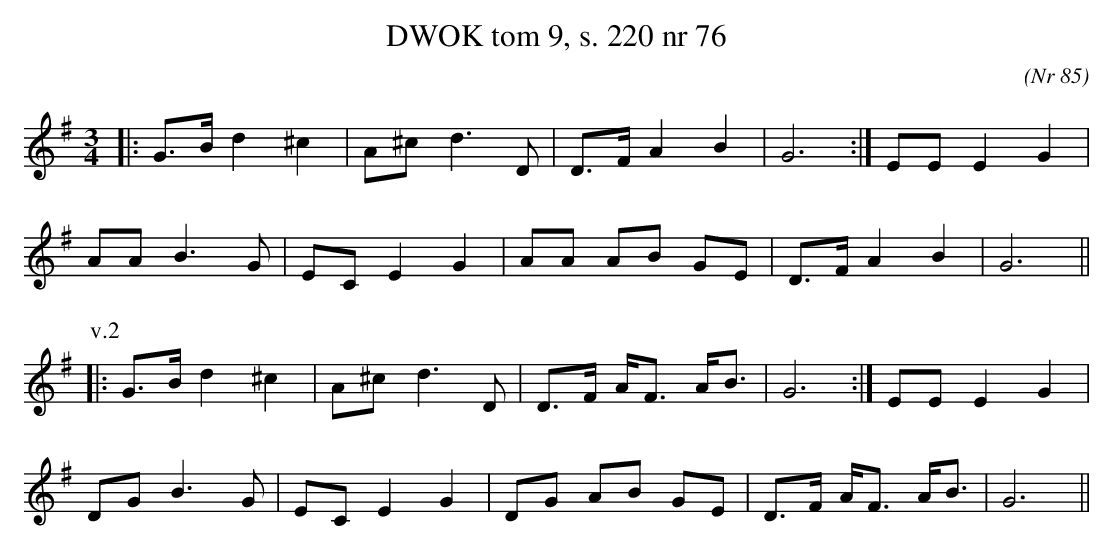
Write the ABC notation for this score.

X:1
T:DWOK tom 9, s. 220 nr 76
O:(Nr 85)
L:1/16
M:3/4
K:G
|:G3B d4 ^c4|A2^c2 d6D2|D3F A4 B4|G12:|E2E2 E4 G4|
A2A2 B6G2|E2C2 E4 G4|A2A2 A2B2 G2E2|D3F A4 B4|G12||
P:v.2
|:G3B d4 ^c4|A2^c2 d6D2|D3F AF3 AB3|G12:|E2E2 E4 G4|
D2G2 B6G2|E2C2 E4 G4|D2G2 A2B2 G2E2|D3F AF3 AB3|G12||
